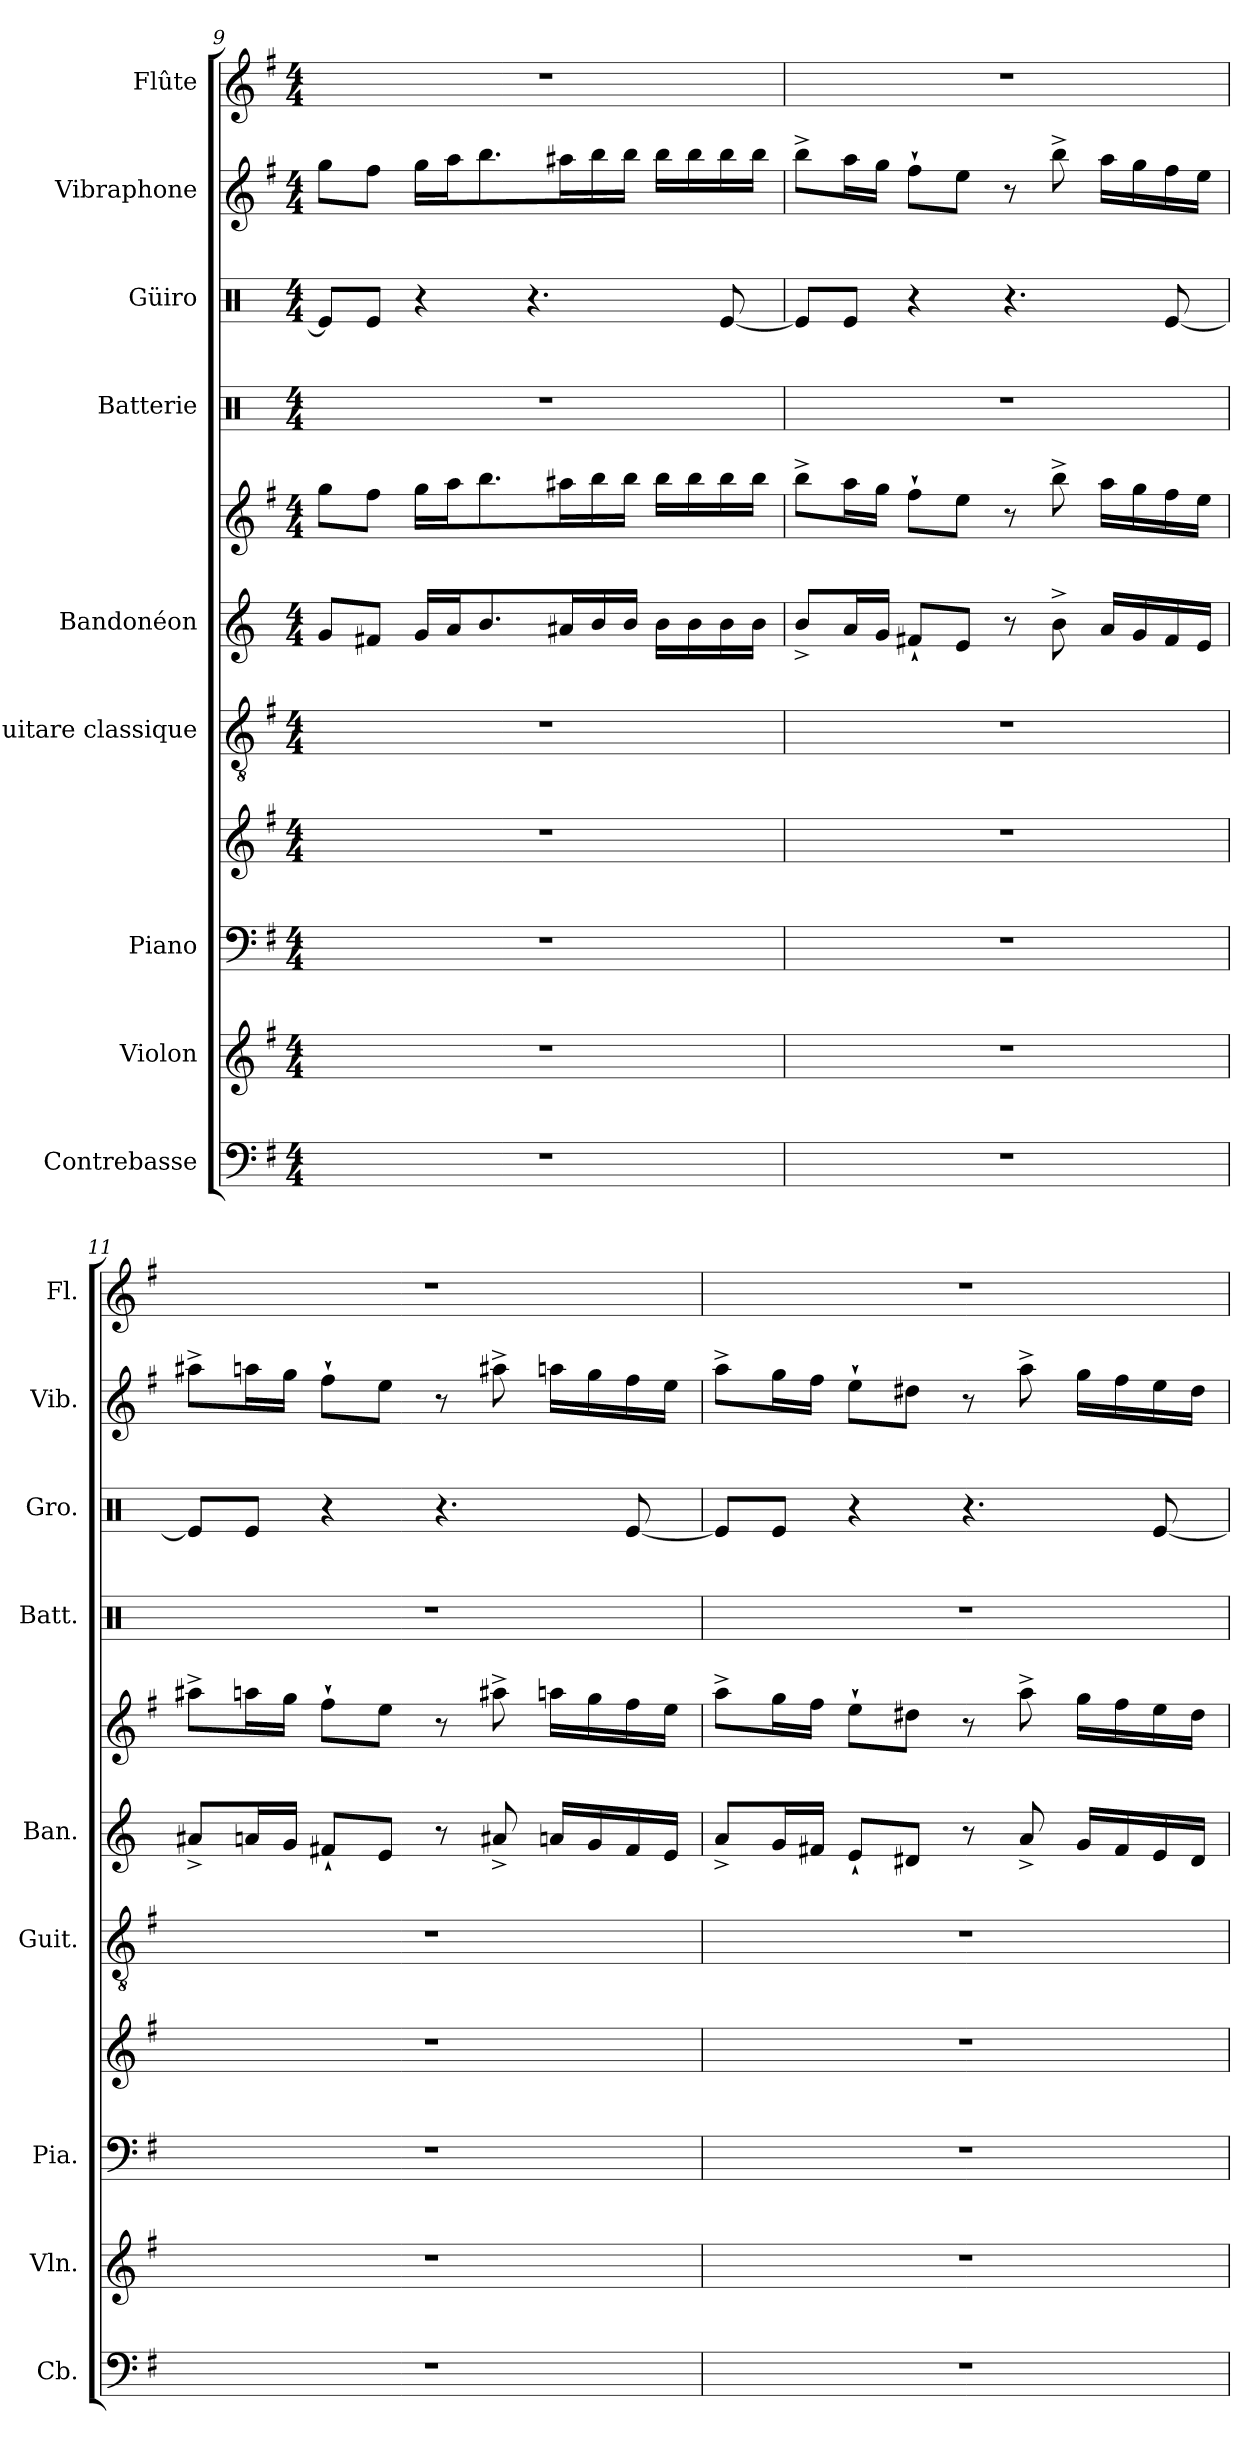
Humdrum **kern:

**kern	**kern	**kern	**kern	**kern	**kern	**kern	**kern	**kern	**kern	**kern
*part9	*part8	*part7	*part7	*part6	*part5	*part5	*part4	*part3	*part2	*part1
*staff11	*staff10	*staff9	*staff8	*staff7	*staff6	*staff5	*staff4	*staff3	*staff2	*staff1
*I"Contrebasse	*I"Violon	*I"Piano	*	*I"Guitare classique	*I"Bandonéon	*	*I"Batterie	*I"Güiro	*I"Vibraphone	*I"Flûte
*I'Cb.	*I'Vln.	*I'Pia.	*	*I'Guit.	*I'Ban.	*	*I'Batt.	*I'Gro.	*I'Vib.	*I'Fl.
*clefF4	*clefG2	*clefF4	*clefG2	*clefGv2	*clefG2	*clefG2	*clefX	*clefX	*clefG2	*clefG2
*ITrd7c12	*	*	*	*	*	*	*	*	*	*
*k[f#]	*k[f#]	*k[f#]	*k[f#]	*k[f#]	*	*k[f#]	*k[]	*k[]	*k[f#]	*k[f#]
*M4/4	*M4/4	*M4/4	*M4/4	*M4/4	*M4/4	*M4/4	*M4/4	*M4/4	*M4/4	*M4/4
=9	=9	=9	=9	=9	=9	=9	=9	=9	=9	=9
1r	1r	1r	1r	1r	8g/L	8gg\L	1r	8Re/L]	8gg\L	1r
.	.	.	.	.	8f#X/J	8ff#\J	.	8Re/J	8ff#\J	.
.	.	.	.	.	16g/LL	16gg\LL	.	4r	16gg\LL	.
.	.	.	.	.	16a/J	16aa\J	.	.	16aa\J	.
.	.	.	.	.	8.b/	8.bb\	.	.	8.bb\	.
.	.	.	.	.	.	.	.	4.r	.	.
.	.	.	.	.	16a#X/L	16aa#X\L	.	.	16aa#X\L	.
.	.	.	.	.	16b/	16bb\	.	.	16bb\	.
.	.	.	.	.	16b/JJ	16bb\JJ	.	.	16bb\JJ	.
.	.	.	.	.	16b\LL	16bb\LL	.	.	16bb\LL	.
.	.	.	.	.	16b\	16bb\	.	.	16bb\	.
.	.	.	.	.	16b\	16bb\	.	[8Re/	16bb\	.
.	.	.	.	.	16b\JJ	16bb\JJ	.	.	16bb\JJ	.
=10	=10	=10	=10	=10	=10	=10	=10	=10	=10	=10
1r	1r	1r	1r	1r	8b^/L	8bb^\L	1r	8Re/L]	8bb^\L	1r
.	.	.	.	.	16a/L	16aa\L	.	8Re/J	16aa\L	.
.	.	.	.	.	16g/JJ	16gg\JJ	.	.	16gg\JJ	.
.	.	.	.	.	8f#X`/L	8ff#`\L	.	4r	8ff#`\L	.
.	.	.	.	.	8e/J	8ee\J	.	.	8ee\J	.
.	.	.	.	.	8r	8r	.	4.r	8r	.
.	.	.	.	.	8b^\	8bb^\	.	.	8bb^\	.
.	.	.	.	.	16a/LL	16aa\LL	.	.	16aa\LL	.
.	.	.	.	.	16g/	16gg\	.	.	16gg\	.
.	.	.	.	.	16f#/	16ff#\	.	[8Re/	16ff#\	.
.	.	.	.	.	16e/JJ	16ee\JJ	.	.	16ee\JJ	.
=11	=11	=11	=11	=11	=11	=11	=11	=11	=11	=11
1r	1r	1r	1r	1r	8a#X^/L	8aa#X^\L	1r	8Re/L]	8aa#X^\L	1r
.	.	.	.	.	16an/L	16aan\L	.	8Re/J	16aan\L	.
.	.	.	.	.	16g/JJ	16gg\JJ	.	.	16gg\JJ	.
.	.	.	.	.	8f#X`/L	8ff#`\L	.	4r	8ff#`\L	.
.	.	.	.	.	8e/J	8ee\J	.	.	8ee\J	.
.	.	.	.	.	8r	8r	.	4.r	8r	.
.	.	.	.	.	8a#X^/	8aa#X^\	.	.	8aa#X^\	.
.	.	.	.	.	16an/LL	16aan\LL	.	.	16aan\LL	.
.	.	.	.	.	16g/	16gg\	.	.	16gg\	.
.	.	.	.	.	16f#/	16ff#\	.	[8Re/	16ff#\	.
.	.	.	.	.	16e/JJ	16ee\JJ	.	.	16ee\JJ	.
!!LO:PB:g=z
=12	=12	=12	=12	=12	=12	=12	=12	=12	=12	=12
1r	1r	1r	1r	1r	8a^/L	8aa^\L	1r	8Re/L]	8aa^\L	1r
.	.	.	.	.	16g/L	16gg\L	.	8Re/J	16gg\L	.
.	.	.	.	.	16f#X/JJ	16ff#\JJ	.	.	16ff#\JJ	.
.	.	.	.	.	8e`/L	8ee`\L	.	4r	8ee`\L	.
.	.	.	.	.	8d#X/J	8dd#X\J	.	.	8dd#X\J	.
.	.	.	.	.	8r	8r	.	4.r	8r	.
.	.	.	.	.	8a^/	8aa^\	.	.	8aa^\	.
.	.	.	.	.	16g/LL	16gg\LL	.	.	16gg\LL	.
.	.	.	.	.	16f#/	16ff#\	.	.	16ff#\	.
.	.	.	.	.	16e/	16ee\	.	[8Re/	16ee\	.
.	.	.	.	.	16d#/JJ	16dd#\JJ	.	.	16dd#\JJ	.
=	=	=	=	=	=	=	=	=	=	=
*-	*-	*-	*-	*-	*-	*-	*-	*-	*-	*-
